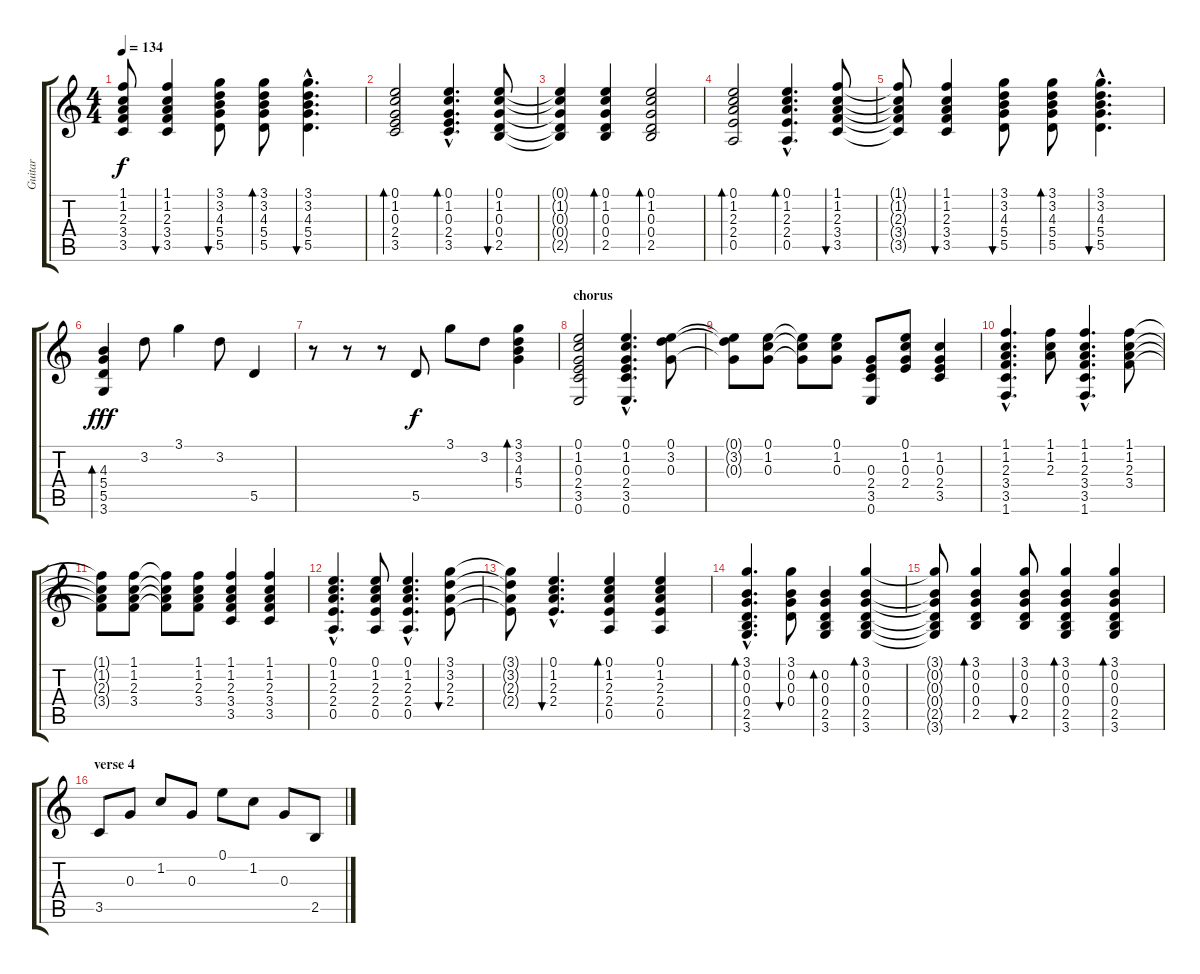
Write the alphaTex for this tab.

\track ("Guitar" "Guitar") {instrument acousticguitarsteel}
\staff {score tabs}
\tuning (E4 B3 G3 D3 A2 E2) {hide}
\ts (4 4)
\tempo 134
\clef g2
\ks c
(1.1{t} 1.2{t} 2.3{t} 3.4{t} 3.5{t}).8{dy f} (1.1 1.2 2.3 3.4 3.5).4{bu 60} (3.1 3.2 4.3 5.4 5.5).8{bu 60} (3.1 3.2 4.3 5.4 5.5).8{bd 60} (3.1{hac} 3.2{hac} 4.3{hac} 5.4{hac} 5.5{hac}).4{d bu 60} |
(0.1 1.2 0.3 2.4 3.5).2{bd 60} (0.1{hac} 1.2{hac} 0.3{hac} 2.4{hac} 3.5{hac}).4{d bd 60} (0.1 1.2 0.3 0.4 2.5).8{bu 60} |
(0.1{t} 1.2{t} 0.3{t} 0.4{t} 2.5{t}).4 (0.1 1.2 0.3 0.4 2.5).4{bd 60} (0.1 1.2 0.3 0.4 2.5).2{bd 60} |
(0.1 1.2 2.3 2.4 0.5).2{bd 60} (0.1{hac} 1.2{hac} 2.3{hac} 2.4{hac} 0.5{hac}).4{d bd 60} (1.1 1.2 2.3 3.4 3.5).8{bu 60} |
(1.1{t} 1.2{t} 2.3{t} 3.4{t} 3.5{t}).8 (1.1 1.2 2.3 3.4 3.5).4{bu 60} (3.1 3.2 4.3 5.4 5.5).8{bu 60} (3.1 3.2 4.3 5.4 5.5).8{bd 60} (3.1{hac} 3.2{hac} 4.3{hac} 5.4{hac} 5.5{hac}).4{d bu 60} |
(4.3 5.4 5.5 3.6).4{bd 120 dy fff} 3.2.8 3.1.4 3.2.8 5.5.4 |
r.8 r.8 r.8 5.5.8{dy f} 3.1.8 3.2.8 (3.1 3.2 4.3 5.4).4{bd 60} |
\section ("" "chorus")
(0.1 1.2 0.3 2.4 3.5 0.6).2 (0.1{hac} 1.2{hac} 0.3{hac} 2.4{hac} 3.5{hac} 0.6{hac}).4{d} (0.1 3.2 0.3).8 |
(0.1{t} 3.2{t} 0.3{t}).8 (0.1 1.2 0.3).8 (0.1{t} 1.2{t} 0.3{t}).8 (0.1 1.2 0.3).8 (0.3 2.4 3.5 0.6).8 (0.1 1.2 0.3 2.4).8 (1.2 0.3 2.4 3.5).4 |
(1.1{hac} 1.2{hac} 2.3{hac} 3.4{hac} 3.5{hac} 1.6{hac}).4{d} (1.1 1.2 2.3).8 (1.1{hac} 1.2{hac} 2.3{hac} 3.4{hac} 3.5{hac} 1.6{hac}).4{d} (1.1 1.2 2.3 3.4).8 |
(1.1{t} 1.2{t} 2.3{t} 3.4{t}).8 (1.1 1.2 2.3 3.4).8 (1.1{t} 1.2{t} 2.3{t} 3.4{t}).8 (1.1 1.2 2.3 3.4).8 (1.1 1.2 2.3 3.4 3.5).4 (1.1 1.2 2.3 3.4 3.5).4 |
(0.1{hac} 1.2{hac} 2.3{hac} 2.4{hac} 0.5{hac}).4{d} (0.1 1.2 2.3 2.4 0.5).8 (0.1{hac} 1.2{hac} 2.3{hac} 2.4{hac} 0.5{hac}).4{d} (3.1 3.2 2.3 2.4).8{bu 60} |
(3.1{t} 3.2{t} 2.3{t} 2.4{t}).8 (0.1{hac} 1.2{hac} 2.3{hac} 2.4{hac}).4{d bu 60} (0.1 1.2 2.3 2.4 0.5).4{bd 60} (0.1 1.2 2.3 2.4 0.5).4 |
(3.1{hac} 0.2{hac} 0.3{hac} 0.4{hac} 2.5{hac} 3.6{hac}).4{d bd 120} (3.1 0.2 0.3 0.4).8{bu 60} (0.2 0.3 0.4 2.5 3.6).4{bd 60} (3.1 0.2 0.3 0.4 2.5 3.6).4{bd 60} |
(3.1{t} 0.2{t} 0.3{t} 0.4{t} 2.5{t} 3.6{t}).8 (3.1 0.2 0.3 0.4 2.5).4{bd 60} (3.1 0.2 0.3 0.4 2.5).8{bu 30} (3.1 0.2 0.3 0.4 2.5 3.6).4{bd 60} (3.1 0.2 0.3 0.4 2.5 3.6).4{bd 60} |
\section ("" "verse 4")
3.5.8 0.3.8 1.2.8 0.3.8 0.1.8 1.2.8 0.3.8 2.5.8
